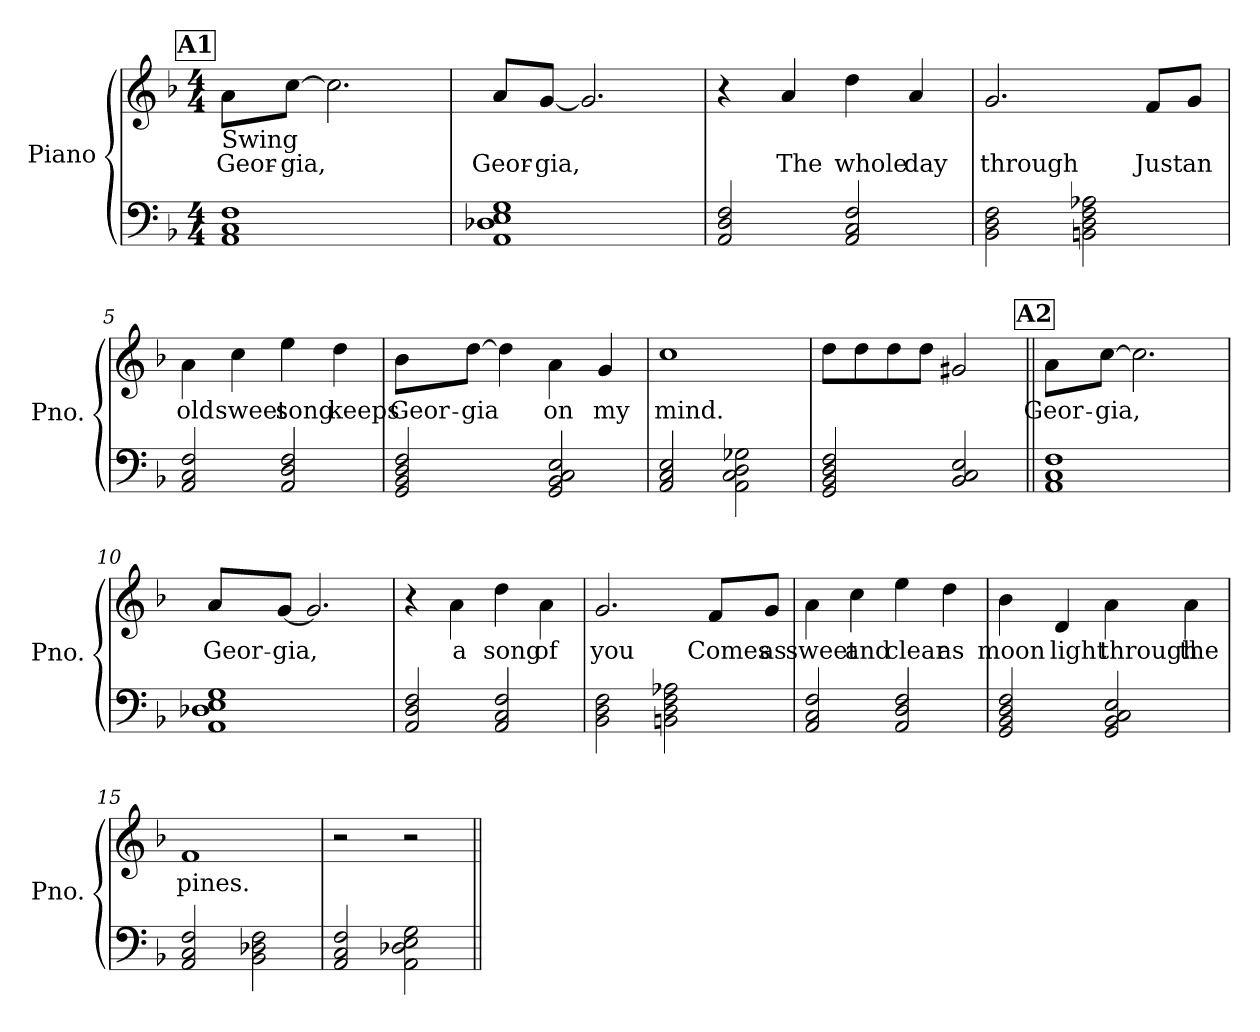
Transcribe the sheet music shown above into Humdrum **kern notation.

**kern	**kern	**text
*part1	*part1	*part1
*staff2	*staff1	*staff1
*I"Piano	*	*
*I'Pno.	*	*
*clefF4	*clefG2	*
*k[b-]	*k[b-]	*
*M4/4	*M4/4	*
*MM90	*MM90	*
!!LO:REH:place=s1:a:fs=14:t=A1
=1	=1	=1
!	!LO:TX:b:t=Swing	!
!	!	!LO:LY:b
1AA 1C 1F	8a\L	Geor-
!	!	!LO:LY:b
.	[8cc\J	-gia,
.	2.cc\]	.
=2	=2	=2
!	!	!LO:LY:b
1AA 1D-X 1E 1G	8a/L	Geor-
!	!	!LO:LY:b
.	[8g/J	-gia,
.	2.g/]	.
=3	=3	=3
2AA/ 2D/ 2F/	4r	.
!	!	!LO:LY:b
.	4a/	The
!	!	!LO:LY:b
2AA/ 2C/ 2F/	4dd\	whole
!	!	!LO:LY:b
.	4a/	day
=4	=4	=4
!	!	!LO:LY:b
2BB-\ 2D\ 2F\	2.g/	through
2BBn\ 2D\ 2F\ 2A-X\	.	.
!	!	!LO:LY:b
.	8f/L	Just
!	!	!LO:LY:b
.	8g/J	an
!!LO:LB:g=z
=5	=5	=5
!	!	!LO:LY:b
2AA/ 2C/ 2F/	4a\	old
!	!	!LO:LY:b
.	4cc\	sweet
!	!	!LO:LY:b
2AA/ 2D/ 2F/	4ee\	song
!	!	!LO:LY:b
.	4dd\	keeps
=6	=6	=6
!	!	!LO:LY:b
2GG/ 2BB-/ 2D/ 2F/	8b-\L	Geor­-
!	!	!LO:LY:b
.	[8dd\J	-gia
.	4dd\]	.
!	!	!LO:LY:b
2GG/ 2BB-/ 2C/ 2E/	4a\	on
!	!	!LO:LY:b
.	4g/	my
=7	=7	=7
!	!	!LO:LY:b
2AA/ 2C/ 2E/	1cc	mind.
2AA\ 2C\ 2D\ 2G-X\	.	.
=8	=8	=8
2GG/ 2BB-/ 2D/ 2F/	8dd\L	.
.	8dd\	.
.	8dd\	.
.	8dd\J	.
2BB-/ 2C/ 2E/	2g#X/	.
!!LO:LB:g=z
!!LO:REH:place=s1:a:fs=14:t=A2
=9||	=9||	=9||
!	!	!LO:LY:b
1AA 1C 1F	8a\L	Geor­-
!	!	!LO:LY:b
.	[8cc\J	-gia,
.	2.cc\]	.
=10	=10	=10
!	!	!LO:LY:b
1AA 1D-X 1E 1G	8a/L	Geor­-
!	!	!LO:LY:b
.	[8g/J	-gia,
.	2.g/]	.
=11	=11	=11
2AA/ 2D/ 2F/	4r	.
!	!	!LO:LY:b
.	4a\	a
!	!	!LO:LY:b
2AA/ 2C/ 2F/	4dd\	song
!	!	!LO:LY:b
.	4a\	of
=12	=12	=12
!	!	!LO:LY:b
2BB-\ 2D\ 2F\	2.g/	you
2BBn\ 2D\ 2F\ 2A-X\	.	.
!	!	!LO:LY:b
.	8f/L	Comes
!	!	!LO:LY:b
.	8g/J	as
!!LO:LB:g=z
=13	=13	=13
!	!	!LO:LY:b
2AA/ 2C/ 2F/	4a\	sweet
!	!	!LO:LY:b
.	4cc\	and
!	!	!LO:LY:b
2AA/ 2D/ 2F/	4ee\	clear
!	!	!LO:LY:b
.	4dd\	as
=14	=14	=14
!	!	!LO:LY:b
2GG/ 2BB-/ 2D/ 2F/	4b-\	moon­
!	!	!LO:LY:b
.	4d/	light
!	!	!LO:LY:b
2GG/ 2BB-/ 2C/ 2E/	4a\	through
!	!	!LO:LY:b
.	4a\	the
=15	=15	=15
!	!	!LO:LY:b
2AA/ 2C/ 2F/	1f	pines.
2BB-\ 2D-X\ 2F\	.	.
=16	=16	=16
2AA/ 2C/ 2F/	2r	.
2AA\ 2D-X\ 2E\ 2G\	2r	.
=||	=||	=||
*-	*-	*-
